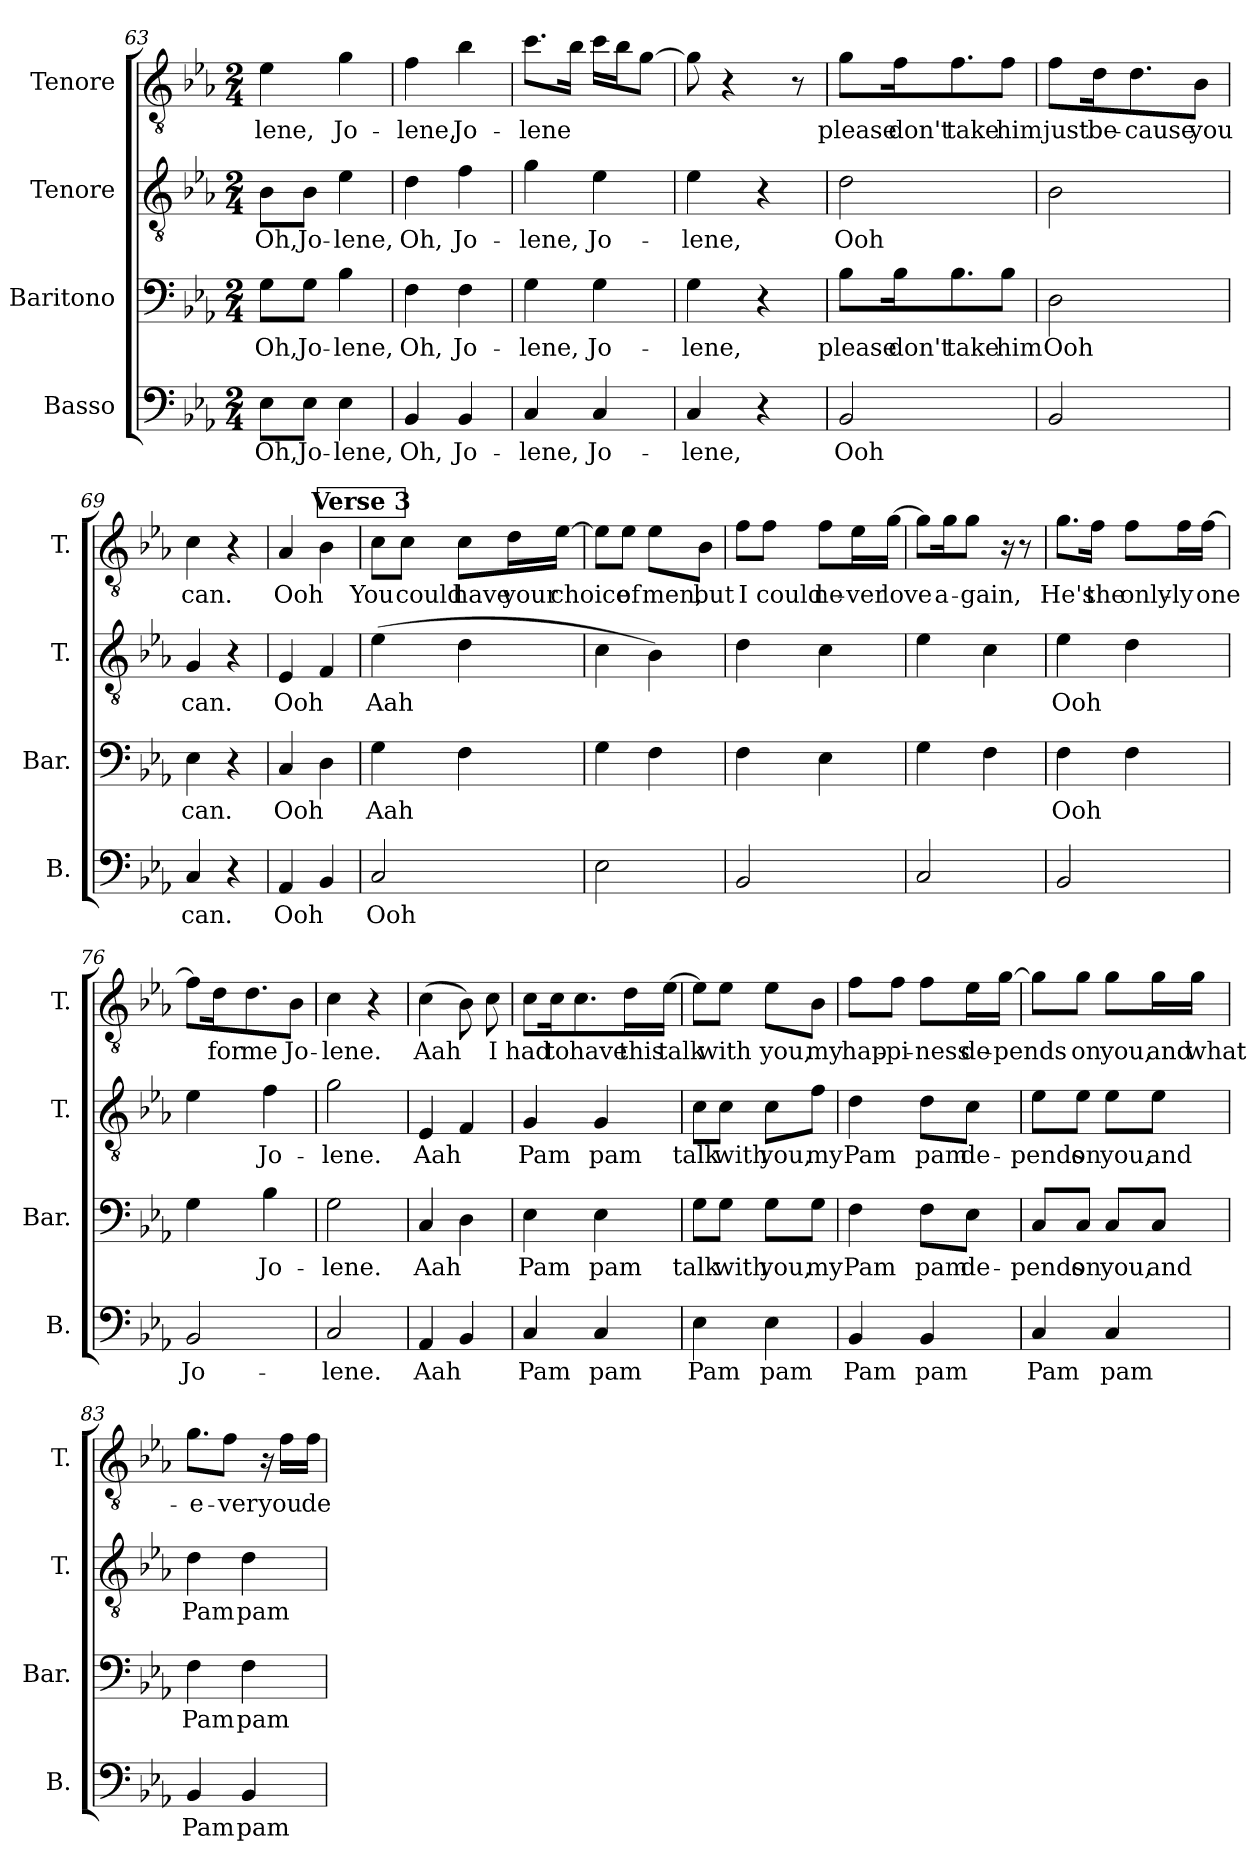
**kern	**text	**kern	**text	**kern	**text	**kern	**text
*part4	*part4	*part3	*part3	*part2	*part2	*part1	*part1
*staff4	*staff4	*staff3	*staff3	*staff2	*staff2	*staff1	*staff1
*I"Basso	*	*I"Baritono	*	*I"Tenore	*	*I"Tenore	*
*I'B.	*	*I'Bar.	*	*I'T.	*	*I'T.	*
*clefF4	*	*clefF4	*	*clefGv2	*	*clefGv2	*
*k[b-e-a-]	*	*k[b-e-a-]	*	*k[b-e-a-]	*	*k[b-e-a-]	*
*M2/4	*	*M2/4	*	*M2/4	*	*M2/4	*
=63	=63	=63	=63	=63	=63	=63	=63
!	!LO:LY:b	!	!LO:LY:b	!	!LO:LY:b	!	!LO:LY:b
8E-\L	Oh,	8G\L	Oh,	8B-\L	Oh,	4e-\	-lene,
!	!LO:LY:b	!	!LO:LY:b	!	!LO:LY:b	!	!
8E-\J	Jo-	8G\J	Jo-	8B-\J	Jo-	.	.
!	!LO:LY:b	!	!LO:LY:b	!	!LO:LY:b	!	!LO:LY:b
4E-\	-lene,	4B-\	-lene,	4e-\	-lene,	4g\	Jo-
=64	=64	=64	=64	=64	=64	=64	=64
!	!LO:LY:b	!	!LO:LY:b	!	!LO:LY:b	!	!LO:LY:b
4BB-/	Oh,	4F\	Oh,	4d\	Oh,	4f\	-lene,
!	!LO:LY:b	!	!LO:LY:b	!	!LO:LY:b	!	!LO:LY:b
4BB-/	Jo-	4F\	Jo-	4f\	Jo-	4b-\	Jo-
=65	=65	=65	=65	=65	=65	=65	=65
!	!LO:LY:b	!	!LO:LY:b	!	!LO:LY:b	!	!LO:LY:b
4C/	-lene,	4G\	-lene,	4g\	-lene,	8.cc\L	-lene
.	.	.	.	.	.	16b-\Jk	.
!	!LO:LY:b	!	!LO:LY:b	!	!LO:LY:b	!	!
4C/	Jo-	4G\	Jo-	4e-\	Jo-	16cc\LL	.
.	.	.	.	.	.	16b-\J	.
.	.	.	.	.	.	[8g\J	.
=66	=66	=66	=66	=66	=66	=66	=66
!	!LO:LY:b	!	!LO:LY:b	!	!LO:LY:b	!	!
4C/	-lene,	4G\	-lene,	4e-\	-lene,	8g\]	.
.	.	.	.	.	.	4r	.
4r	.	4r	.	4r	.	.	.
.	.	.	.	.	.	8r	.
=67	=67	=67	=67	=67	=67	=67	=67
!	!LO:LY:b	!	!LO:LY:b	!	!LO:LY:b	!	!LO:LY:b
2BB-/	Ooh	8B-\L	please	2d\	Ooh	8g\L	please
!	!	!	!LO:LY:b	!	!	!	!LO:LY:b
.	.	16B-\K	don't	.	.	16f\K	don't
!	!	!	!LO:LY:b	!	!	!	!LO:LY:b
.	.	8.B-\	take	.	.	8.f\	take
!	!	!	!LO:LY:b	!	!	!	!LO:LY:b
.	.	8B-\J	him	.	.	8f\J	him
!!LO:PB:g=z
=68	=68	=68	=68	=68	=68	=68	=68
!	!	!	!LO:LY:b	!	!	!	!LO:LY:b
2BB-/	.	2D\	Ooh	2B-\	.	8f\L	just
!	!	!	!	!	!	!	!LO:LY:b
.	.	.	.	.	.	16d\K	be-
!	!	!	!	!	!	!	!LO:LY:b
.	.	.	.	.	.	8.d\	-cause
!	!	!	!	!	!	!	!LO:LY:b
.	.	.	.	.	.	8B-\J	you
=69	=69	=69	=69	=69	=69	=69	=69
!	!LO:LY:b	!	!LO:LY:b	!	!LO:LY:b	!	!LO:LY:b
4C/	can.	4E-\	can.	4G/	can.	4c\	can.
4r	.	4r	.	4r	.	4r	.
=70	=70	=70	=70	=70	=70	=70	=70
!	!LO:LY:b	!	!LO:LY:b	!	!LO:LY:b	!	!LO:LY:b
4AA-/	Ooh	4C/	Ooh	4E-/	Ooh	4A-/	Ooh
4BB-/	.	4D\	.	4F/	.	4B-\	.
!!LO:REH:place=s1:a:B:fs=14:t=Verse 3
=71	=71	=71	=71	=71	=71	=71	=71
!	!LO:LY:b	!	!LO:LY:b	!	!LO:LY:b	!	!LO:LY:b
2C/	Ooh	4G\	Aah	(4e-\	Aah	8c\L	You
!	!	!	!	!	!	!	!LO:LY:b
.	.	.	.	.	.	8c\J	could
!	!	!	!	!	!	!	!LO:LY:b
.	.	4F\	.	4d\	.	8c\L	have
!	!	!	!	!	!	!	!LO:LY:b
.	.	.	.	.	.	16d\L	your
!	!	!	!	!	!	!	!LO:LY:b
.	.	.	.	.	.	[16e-\JJ	choice
=72	=72	=72	=72	=72	=72	=72	=72
2E-\	.	4G\	.	4c\	.	8e-\L]	.
!	!	!	!	!	!	!	!LO:LY:b
.	.	.	.	.	.	8e-\J	of
!	!	!	!	!	!	!	!LO:LY:b
.	.	4F\	.	4B-\)	.	8e-\L	men,
!	!	!	!	!	!	!	!LO:LY:b
.	.	.	.	.	.	8B-\J	but
!!LO:LB:g=z
=73	=73	=73	=73	=73	=73	=73	=73
!	!	!	!	!	!	!	!LO:LY:b
2BB-/	.	4F\	.	4d\	.	8f\L	I
!	!	!	!	!	!	!	!LO:LY:b
.	.	.	.	.	.	8f\J	could
!	!	!	!	!	!	!	!LO:LY:b
.	.	4E-\	.	4c\	.	8f\L	ne-
!	!	!	!	!	!	!	!LO:LY:b
.	.	.	.	.	.	16e-\L	-ver
!	!	!	!	!	!	!	!LO:LY:b
.	.	.	.	.	.	[16g\JJ	love
=74	=74	=74	=74	=74	=74	=74	=74
2C/	.	4G\	.	4e-\	.	8g\L]	.
!	!	!	!	!	!	!	!LO:LY:b
.	.	.	.	.	.	16g\K	a-
!	!	!	!	!	!	!	!LO:LY:b
.	.	.	.	.	.	8g\J	-gain,
.	.	4F\	.	4c\	.	.	.
.	.	.	.	.	.	16r	.
.	.	.	.	.	.	8r	.
=75	=75	=75	=75	=75	=75	=75	=75
!	!	!	!LO:LY:b	!	!LO:LY:b	!	!LO:LY:b
2BB-/	.	4F\	Ooh	4e-\	Ooh	8.g\L	He's
!	!	!	!	!	!	!	!LO:LY:b
.	.	.	.	.	.	16f\Jk	the
!	!	!	!	!	!	!	!LO:LY:b
.	.	4F\	.	4d\	.	8f\L	only-
!	!	!	!	!	!	!	!LO:LY:b
.	.	.	.	.	.	16f\L	-ly
!	!	!	!	!	!	!	!LO:LY:b
.	.	.	.	.	.	[16f\JJ	one
=76	=76	=76	=76	=76	=76	=76	=76
!	!LO:LY:b	!	!	!	!	!	!
2BB-/	Jo-	4G\	.	4e-\	.	8f\L]	.
!	!	!	!	!	!	!	!LO:LY:b
.	.	.	.	.	.	16d\K	for
!	!	!	!	!	!	!	!LO:LY:b
.	.	.	.	.	.	8.d\	me
!	!	!	!LO:LY:b	!	!LO:LY:b	!	!
.	.	4B-\	Jo-	4f\	Jo-	.	.
!	!	!	!	!	!	!	!LO:LY:b
.	.	.	.	.	.	8B-\J	Jo-
=77	=77	=77	=77	=77	=77	=77	=77
!	!LO:LY:b	!	!LO:LY:b	!	!LO:LY:b	!	!LO:LY:b
2C/	-lene.	2G\	-lene.	2g\	-lene.	4c\	-lene.
.	.	.	.	.	.	4r	.
=78	=78	=78	=78	=78	=78	=78	=78
!	!LO:LY:b	!	!LO:LY:b	!	!LO:LY:b	!	!LO:LY:b
4AA-/	Aah	4C/	Aah	4E-/	Aah	(4c\	Aah
4BB-/	.	4D\	.	4F/	.	8B-\)	.
!	!	!	!	!	!	!	!LO:LY:b
.	.	.	.	.	.	8c\	I
!!LO:LB:g=z
=79	=79	=79	=79	=79	=79	=79	=79
!	!LO:LY:b	!	!LO:LY:b	!	!LO:LY:b	!	!LO:LY:b
4C/	Pam	4E-\	Pam	4G/	Pam	8c\L	had
!	!	!	!	!	!	!	!LO:LY:b
.	.	.	.	.	.	16c\K	to
!	!	!	!	!	!	!	!LO:LY:b
.	.	.	.	.	.	8.c\	have
!	!LO:LY:b	!	!LO:LY:b	!	!LO:LY:b	!	!
4C/	pam	4E-\	pam	4G/	pam	.	.
!	!	!	!	!	!	!	!LO:LY:b
.	.	.	.	.	.	16d\L	this
!	!	!	!	!	!	!	!LO:LY:b
.	.	.	.	.	.	[16e-\JJ	talk
=80	=80	=80	=80	=80	=80	=80	=80
!	!LO:LY:b	!	!LO:LY:b	!	!LO:LY:b	!	!
4E-\	Pam	8G\L	talk	8c\L	talk	8e-\L]	.
!	!	!	!LO:LY:b	!	!LO:LY:b	!	!LO:LY:b
.	.	8G\J	with	8c\J	with	8e-\J	with
!	!LO:LY:b	!	!LO:LY:b	!	!LO:LY:b	!	!LO:LY:b
4E-\	pam	8G\L	you,	8c\L	you,	8e-\L	you,
!	!	!	!LO:LY:b	!	!LO:LY:b	!	!LO:LY:b
.	.	8G\J	my	8f\J	my	8B-\J	my
=81	=81	=81	=81	=81	=81	=81	=81
!	!LO:LY:b	!	!LO:LY:b	!	!LO:LY:b	!	!LO:LY:b
4BB-/	Pam	4F\	Pam	4d\	Pam	8f\L	hap-
!	!	!	!	!	!	!	!LO:LY:b
.	.	.	.	.	.	8f\J	-pi-
!	!LO:LY:b	!	!LO:LY:b	!	!LO:LY:b	!	!LO:LY:b
4BB-/	pam	8F\L	pam	8d\L	pam	8f\L	-ness
!	!	!	!LO:LY:b	!	!LO:LY:b	!	!LO:LY:b
.	.	8E-\J	de-	8c\J	de-	16e-\L	de-
!	!	!	!	!	!	!	!LO:LY:b
.	.	.	.	.	.	[16g\JJ	-pends
=82	=82	=82	=82	=82	=82	=82	=82
!	!LO:LY:b	!	!LO:LY:b	!	!LO:LY:b	!	!
4C/	Pam	8C/L	-pends	8e-\L	-pends	8g\L]	.
!	!	!	!LO:LY:b	!	!LO:LY:b	!	!LO:LY:b
.	.	8C/J	on	8e-\J	on	8g\J	on
!	!LO:LY:b	!	!LO:LY:b	!	!LO:LY:b	!	!LO:LY:b
4C/	pam	8C/L	you,	8e-\L	you,	8g\L	you,
!	!	!	!LO:LY:b	!	!LO:LY:b	!	!LO:LY:b
.	.	8C/J	and	8e-\J	and	16g\L	and
!	!	!	!	!	!	!	!LO:LY:b
.	.	.	.	.	.	16g\JJ	what-
!!LO:PB:g=z
=83	=83	=83	=83	=83	=83	=83	=83
!	!LO:LY:b	!	!LO:LY:b	!	!LO:LY:b	!	!LO:LY:b
4BB-/	Pam	4F\	Pam	4d\	Pam	8.g\L	-e-
!	!	!	!	!	!	!	!LO:LY:b
.	.	.	.	.	.	8f\J	-ver
!	!LO:LY:b	!	!LO:LY:b	!	!LO:LY:b	!	!
4BB-/	pam	4F\	pam	4d\	pam	.	.
.	.	.	.	.	.	16r	.
!	!	!	!	!	!	!	!LO:LY:b
.	.	.	.	.	.	16f\LL	you
!	!	!	!	!	!	!	!LO:LY:b
.	.	.	.	.	.	16f\JJ	de-
=	=	=	=	=	=	=	=
*-	*-	*-	*-	*-	*-	*-	*-
